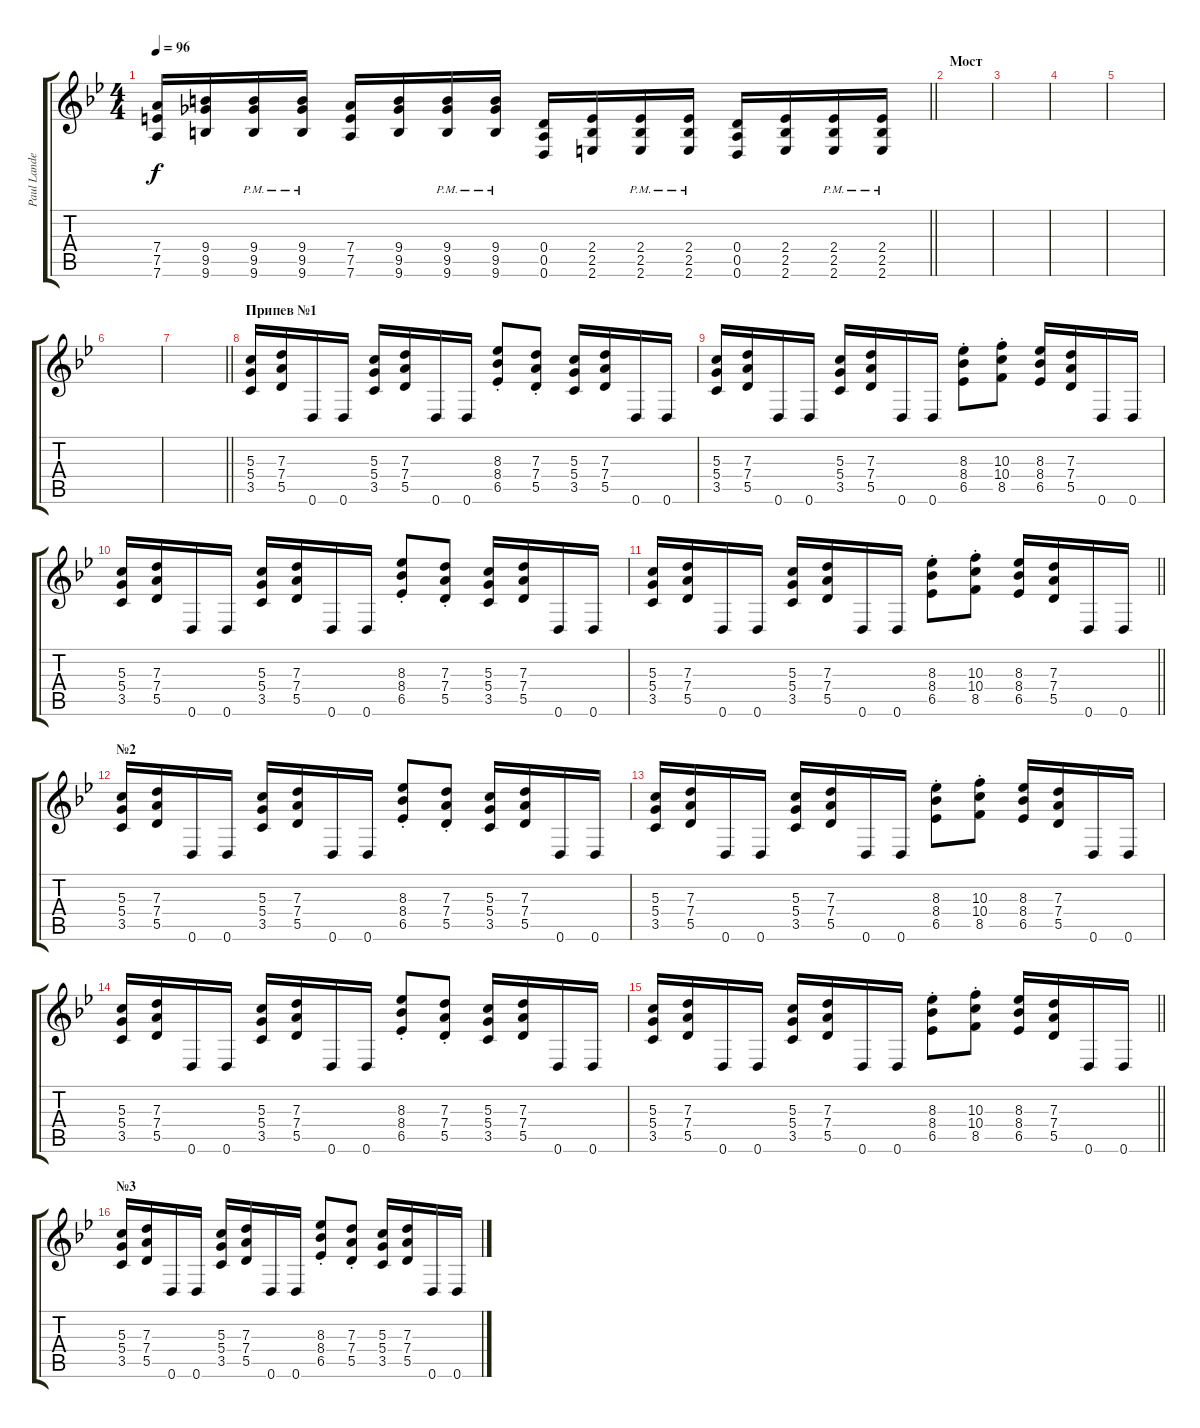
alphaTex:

\track ("Paul Landers" "Paul Lande") {instrument distortionguitar}
\staff {score tabs}
\tuning (E4 B3 G3 D3 A2 D2) {hide}
\ts (4 4)
\tempo 96
\clef g2
\barLineRight lightlight
\ks bb
(7.4 7.5 7.6).16{dy f} (9.4 9.5 9.6).16 (9.4{pm} 9.5{pm} 9.6{pm}).16 (9.4{pm} 9.5{pm} 9.6{pm}).16 (7.4 7.5 7.6).16 (9.4 9.5 9.6).16 (9.4{pm} 9.5{pm} 9.6{pm}).16 (9.4{pm} 9.5{pm} 9.6{pm}).16 (0.4 0.5 0.6).16 (2.4 2.5 2.6).16 (2.4{pm} 2.5{pm} 2.6{pm}).16 (2.4{pm} 2.5{pm} 2.6{pm}).16 (0.4 0.5 0.6).16 (2.4 2.5 2.6).16 (2.4{pm} 2.5{pm} 2.6{pm}).16 (2.4{pm} 2.5{pm} 2.6{pm}).16 |
\section ("" "Мост")
|
|
|
|
|
\barLineRight lightlight
|
\section ("" "Припев №1")
(5.3 5.4 3.5).16 (7.3 7.4 5.5).16 0.6.16 0.6.16 (5.3 5.4 3.5).16 (7.3 7.4 5.5).16 0.6.16 0.6.16 (8.3{st} 8.4{st} 6.5{st}).8 (7.3{st} 7.4{st} 5.5{st}).8 (5.3 5.4 3.5).16 (7.3 7.4 5.5).16 0.6.16 0.6.16 |
(5.3 5.4 3.5).16 (7.3 7.4 5.5).16 0.6.16 0.6.16 (5.3 5.4 3.5).16 (7.3 7.4 5.5).16 0.6.16 0.6.16 (8.3{st} 8.4{st} 6.5{st}).8 (10.3{st} 10.4{st} 8.5{st}).8 (8.3 8.4 6.5).16 (7.3 7.4 5.5).16 0.6.16 0.6.16 |
(5.3 5.4 3.5).16 (7.3 7.4 5.5).16 0.6.16 0.6.16 (5.3 5.4 3.5).16 (7.3 7.4 5.5).16 0.6.16 0.6.16 (8.3{st} 8.4{st} 6.5{st}).8 (7.3{st} 7.4{st} 5.5{st}).8 (5.3 5.4 3.5).16 (7.3 7.4 5.5).16 0.6.16 0.6.16 |
\barLineRight lightlight
(5.3 5.4 3.5).16 (7.3 7.4 5.5).16 0.6.16 0.6.16 (5.3 5.4 3.5).16 (7.3 7.4 5.5).16 0.6.16 0.6.16 (8.3{st} 8.4{st} 6.5{st}).8 (10.3{st} 10.4{st} 8.5{st}).8 (8.3 8.4 6.5).16 (7.3 7.4 5.5).16 0.6.16 0.6.16 |
\section ("" "№2")
(5.3 5.4 3.5).16 (7.3 7.4 5.5).16 0.6.16 0.6.16 (5.3 5.4 3.5).16 (7.3 7.4 5.5).16 0.6.16 0.6.16 (8.3{st} 8.4{st} 6.5{st}).8 (7.3{st} 7.4{st} 5.5{st}).8 (5.3 5.4 3.5).16 (7.3 7.4 5.5).16 0.6.16 0.6.16 |
(5.3 5.4 3.5).16 (7.3 7.4 5.5).16 0.6.16 0.6.16 (5.3 5.4 3.5).16 (7.3 7.4 5.5).16 0.6.16 0.6.16 (8.3{st} 8.4{st} 6.5{st}).8 (10.3{st} 10.4{st} 8.5{st}).8 (8.3 8.4 6.5).16 (7.3 7.4 5.5).16 0.6.16 0.6.16 |
(5.3 5.4 3.5).16 (7.3 7.4 5.5).16 0.6.16 0.6.16 (5.3 5.4 3.5).16 (7.3 7.4 5.5).16 0.6.16 0.6.16 (8.3{st} 8.4{st} 6.5{st}).8 (7.3{st} 7.4{st} 5.5{st}).8 (5.3 5.4 3.5).16 (7.3 7.4 5.5).16 0.6.16 0.6.16 |
\barLineRight lightlight
(5.3 5.4 3.5).16 (7.3 7.4 5.5).16 0.6.16 0.6.16 (5.3 5.4 3.5).16 (7.3 7.4 5.5).16 0.6.16 0.6.16 (8.3{st} 8.4{st} 6.5{st}).8 (10.3{st} 10.4{st} 8.5{st}).8 (8.3 8.4 6.5).16 (7.3 7.4 5.5).16 0.6.16 0.6.16 |
\section ("" "№3")
(5.3 5.4 3.5).16 (7.3 7.4 5.5).16 0.6.16 0.6.16 (5.3 5.4 3.5).16 (7.3 7.4 5.5).16 0.6.16 0.6.16 (8.3{st} 8.4{st} 6.5{st}).8 (7.3{st} 7.4{st} 5.5{st}).8 (5.3 5.4 3.5).16 (7.3 7.4 5.5).16 0.6.16 0.6.16
